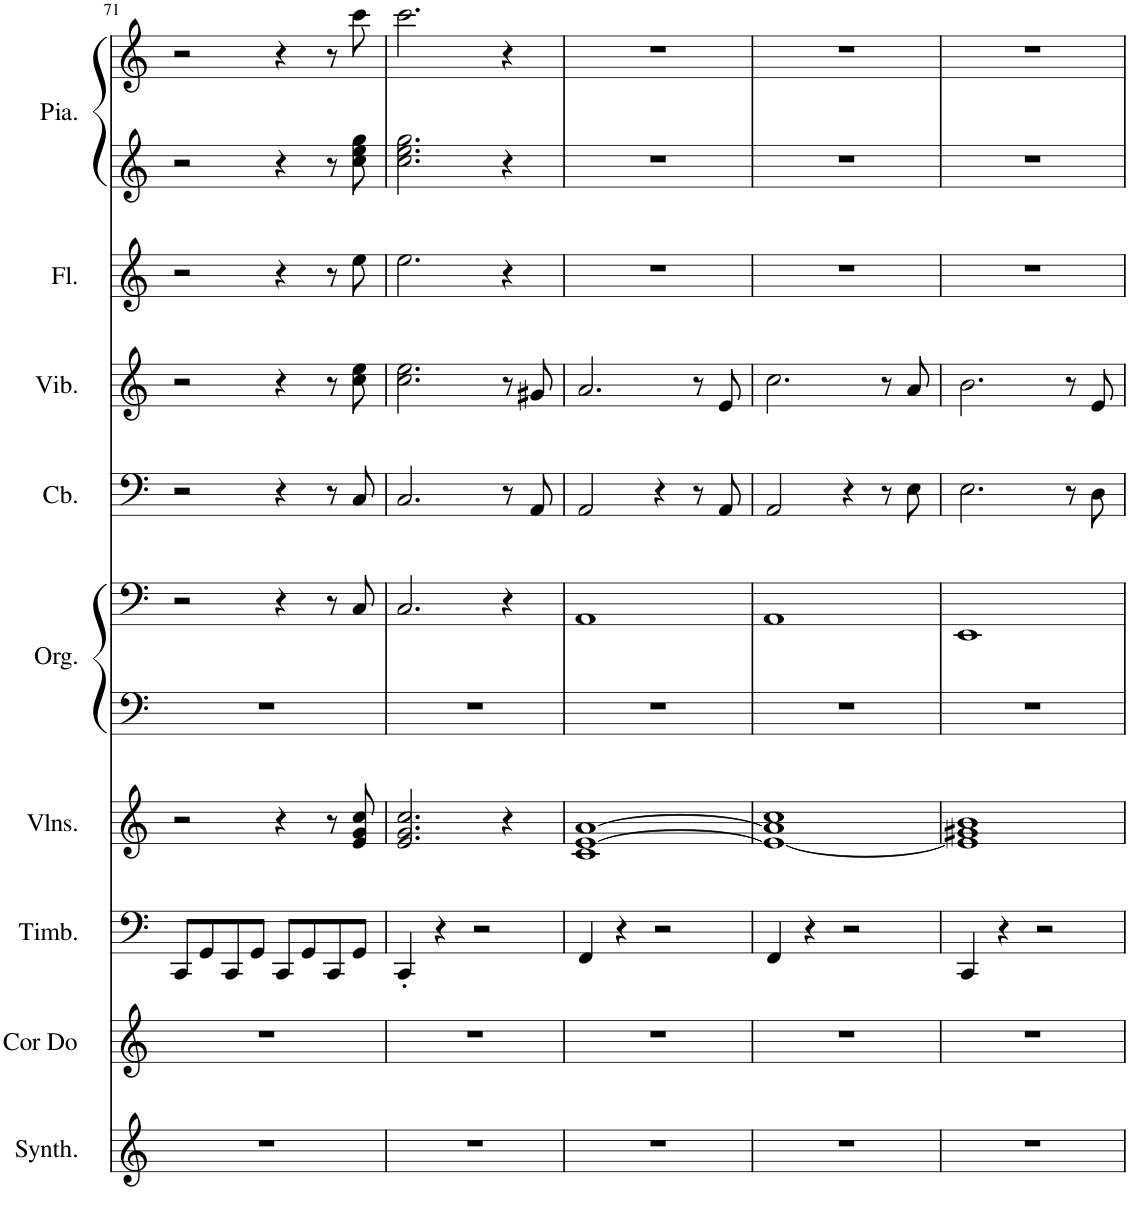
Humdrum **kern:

**kern	**kern	**kern	**kern	**kern	**kern	**kern	**kern	**kern	**kern	**kern
*part9	*part8	*part7	*part6	*part5	*part5	*part4	*part3	*part2	*part1	*part1
*staff11	*staff10	*staff9	*staff8	*staff7	*staff6	*staff5	*staff4	*staff3	*staff2	*staff1
*I"Synthétiseur de cuivres	*I"Cor Alto en Do	*I"Timbales	*I"Violons	*I"Orgue à tuyaux	*	*I"Contrebasse	*I"Vibraphone	*I"Flûte	*I"Piano, Musica	*
*I'Synth.	*I'Cor Do	*I'Timb.	*I'Vlns.	*I'Org.	*	*I'Cb.	*I'Vib.	*I'Fl.	*I'Pia.	*
!!LO:PB:g=z
*clefG2	*clefG2	*clefF4	*clefG2	*clefF4	*clefG2	*clefF4	*clefG2	*clefG2	*clefG2	*clefG2
*	*Trd4c7	*	*	*	*	*Trd7c12	*	*	*	*
*k[]	*k[]	*k[]	*k[]	*k[]	*k[]	*k[]	*k[]	*k[]	*k[]	*k[]
*M4/4	*M4/4	*M4/4	*M4/4	*M4/4	*M4/4	*M4/4	*M4/4	*M4/4	*M4/4	*M4/4
=71	=71	=71	=71	=71	=71	=71	=71	=71	=71	=71
1r	1r	8CC/L	2r	1r	2r	2r	2r	2r	2r	2r
.	.	8GG/	.	.	.	.	.	.	.	.
.	.	8CC/	.	.	.	.	.	.	.	.
.	.	8GG/J	.	.	.	.	.	.	.	.
.	.	8CC/L	4r	.	4r	4r	4r	4r	4r	4r
.	.	8GG/	.	.	.	.	.	.	.	.
.	.	8CC/	8r	.	8r	8r	8r	8r	8r	8r
.	.	8GG/J	8e/ 8g/ 8cc/	.	8C/	8C/	8cc\ 8ee\	8ee\	8cc\ 8ee\ 8gg\	8ccc\
=72	=72	=72	=72	=72	=72	=72	=72	=72	=72	=72
1r	1r	4CC'/	2.e/ 2.g/ 2.cc/	1r	2.C/	2.C/	2.cc\ 2.ee\	2.ee\	2.cc\ 2.ee\ 2.gg\	2.ccc\
.	.	4r	.	.	.	.	.	.	.	.
.	.	2r	.	.	.	.	.	.	.	.
.	.	.	4r	.	4r	8r	8r	4r	4r	4r
.	.	.	.	.	.	8AA/	8g#X/	.	.	.
=73	=73	=73	=73	=73	=73	=73	=73	=73	=73	=73
*	*	*	*^	*	*	*	*	*	*	*
1r	1r	4FF/	[1e [1a	1c	1r	1AA	2AA/	2.a/	1r	1r	1r
.	.	4r	.	.	.	.	.	.	.	.	.
.	.	2r	.	.	.	.	4r	.	.	.	.
.	.	.	.	.	.	.	8r	8r	.	.	.
.	.	.	.	.	.	.	8AA/	8e/	.	.	.
*	*	*	*v	*v	*	*	*	*	*	*	*
=74	=74	=74	=74	=74	=74	=74	=74	=74	=74	=74
1r	1r	4FF/	1e_ 1a] 1cc	1r	1AA	2AA/	2.cc\	1r	1r	1r
.	.	4r	.	.	.	.	.	.	.	.
.	.	2r	.	.	.	4r	.	.	.	.
.	.	.	.	.	.	8r	8r	.	.	.
.	.	.	.	.	.	8E\	8a/	.	.	.
=75	=75	=75	=75	=75	=75	=75	=75	=75	=75	=75
1r	1r	4CC/	1e] 1g#X 1b	1r	1EE	2.E\	2.b\	1r	1r	1r
.	.	4r	.	.	.	.	.	.	.	.
.	.	2r	.	.	.	.	.	.	.	.
.	.	.	.	.	.	8r	8r	.	.	.
.	.	.	.	.	.	8D\	8e/	.	.	.
=	=	=	=	=	=	=	=	=	=	=
*-	*-	*-	*-	*-	*-	*-	*-	*-	*-	*-
